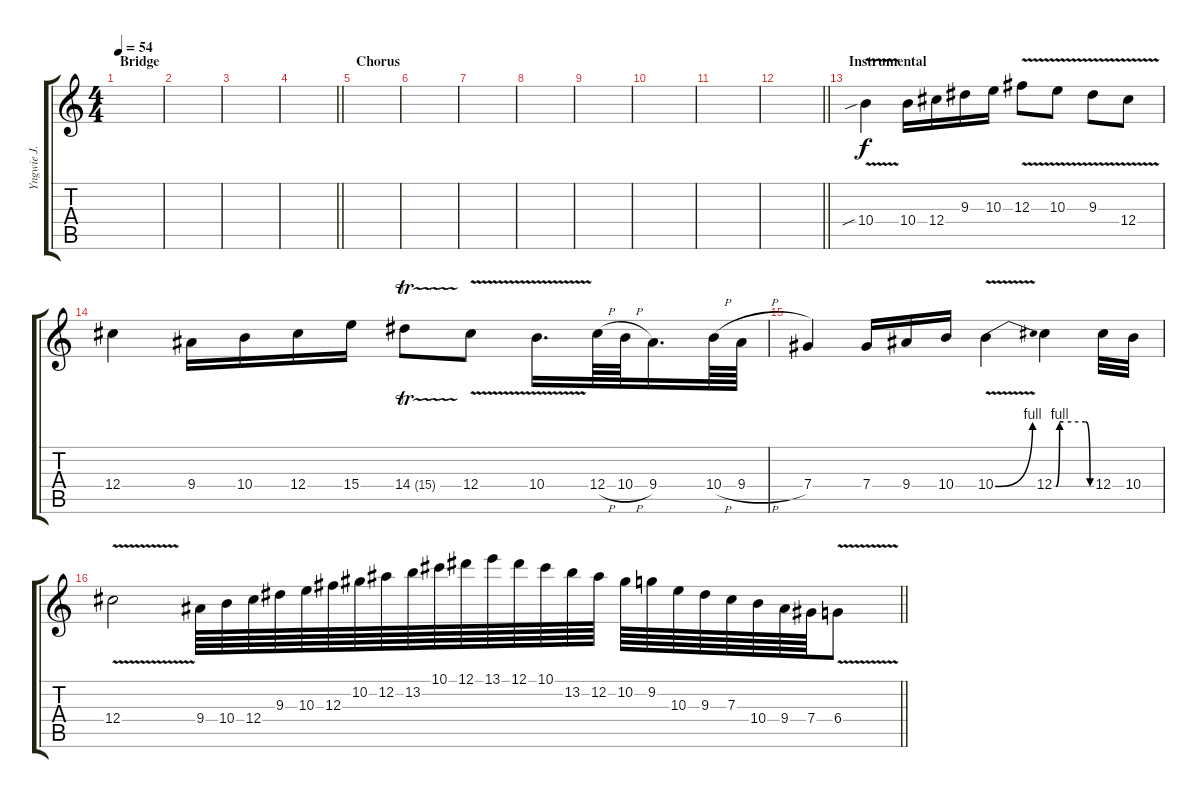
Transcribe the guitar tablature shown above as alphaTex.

\track ("Yngwie J. Malmsteen" "Yngwie J. ") {instrument overdrivenguitar}
\staff {score tabs}
\tuning (Eb4 Bb3 Gb3 Db3 Ab2 Eb2) {hide}
\ts (4 4)
\section ("" "Bridge")
\tempo 54
\clef g2
\ks c
|
|
|
\barLineRight lightlight
|
\section ("" "Chorus")
|
|
|
|
|
|
|
\barLineRight lightlight
|
\section ("" "Instrumental")
10.4{v sib}.4 10.4.16 12.4.16 9.3.16 10.3.16 12.3{v}.8 10.3{v}.8 9.3{v}.8 12.4{v}.8 |
12.4.4 9.4.16 10.4.16 12.4.16 15.4.16 14.4{tr (15 64)}.8 12.4{v}.8 10.4{v}.16{d} 12.4{h}.64 10.4{h}.64 9.4.16{d} 10.4{h}.64 9.4{h}.64 |
7.4.4 7.4.16 9.4.16 10.4.16 10.4{be (bend 0 0 60 4) v}.4 12.4{be (custom 0 0 3 0 9 4 15 4 51 4 58 0 60 0)}.4 12.4.32 10.4.32 |
\barLineRight lightlight
12.4{v}.2 9.4.64 10.4.64 12.4.64 9.3.64 10.3.64 12.3.64 10.2.64 12.2.64 13.2.64 10.1.64 12.1.64 13.1.64 12.1.64 10.1.64 13.2.64 12.2.64 10.2.64 9.2.64 10.3.64 9.3.64 7.3.64 10.4.64 9.4.64 7.4.64 6.4{v}.8
